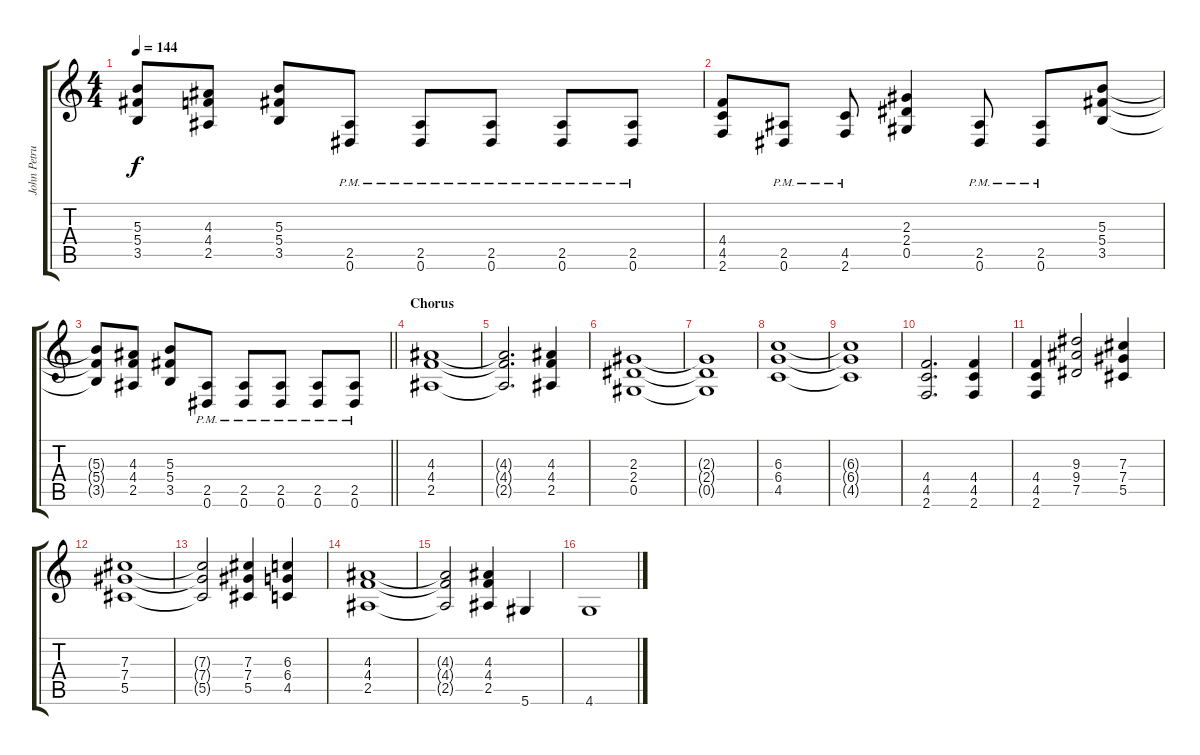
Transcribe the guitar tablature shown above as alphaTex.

\track ("John Petrucci" "John Petru") {instrument distortionguitar}
\staff {score tabs}
\tuning (Eb4 Bb3 Gb3 Db3 Ab2 Eb2) {hide}
\ts (4 4)
\tempo 144
\clef g2
\ks c
(5.3{t} 5.4{t} 3.5{t}).8{dy f} (4.3 4.4 2.5).8 (5.3 5.4 3.5).8 (2.5{pm} 0.6{pm}).8 (2.5{pm} 0.6{pm}).8 (2.5{pm} 0.6{pm}).8 (2.5{pm} 0.6{pm}).8 (2.5{pm} 0.6{pm}).8 |
(4.4 4.5 2.6).8 (2.5{pm} 0.6{pm}).8 (4.5{pm} 2.6{pm}).8 (2.3 2.4 0.5).4 (2.5{pm} 0.6{pm}).8 (2.5{pm} 0.6{pm}).8 (5.3 5.4 3.5).8 |
\barLineRight lightlight
(5.3{t} 5.4{t} 3.5{t}).8 (4.3 4.4 2.5).8 (5.3 5.4 3.5).8 (2.5{pm} 0.6{pm}).8 (2.5{pm} 0.6{pm}).8 (2.5{pm} 0.6{pm}).8 (2.5{pm} 0.6{pm}).8 (2.5{pm} 0.6{pm}).8 |
\section ("" "Chorus")
(4.3 4.4 2.5).1 |
(4.3{t} 4.4{t} 2.5{t}).2{d} (4.3 4.4 2.5).4 |
(2.3 2.4 0.5).1 |
(2.3{t} 2.4{t} 0.5{t}).1 |
(6.3 6.4 4.5).1 |
(6.3{t} 6.4{t} 4.5{t}).1 |
(4.4 4.5 2.6).2{d} (4.4 4.5 2.6).4 |
(4.4 4.5 2.6).4 (9.3 9.4 7.5).2 (7.3 7.4 5.5).4 |
(7.3 7.4 5.5).1 |
(7.3{t} 7.4{t} 5.5{t}).2 (7.3 7.4 5.5).4 (6.3 6.4 4.5).4 |
(4.3 4.4 2.5).1 |
(4.3{t} 4.4{t} 2.5{t}).2 (4.3 4.4 2.5).4 5.6.4 |
4.6.1
